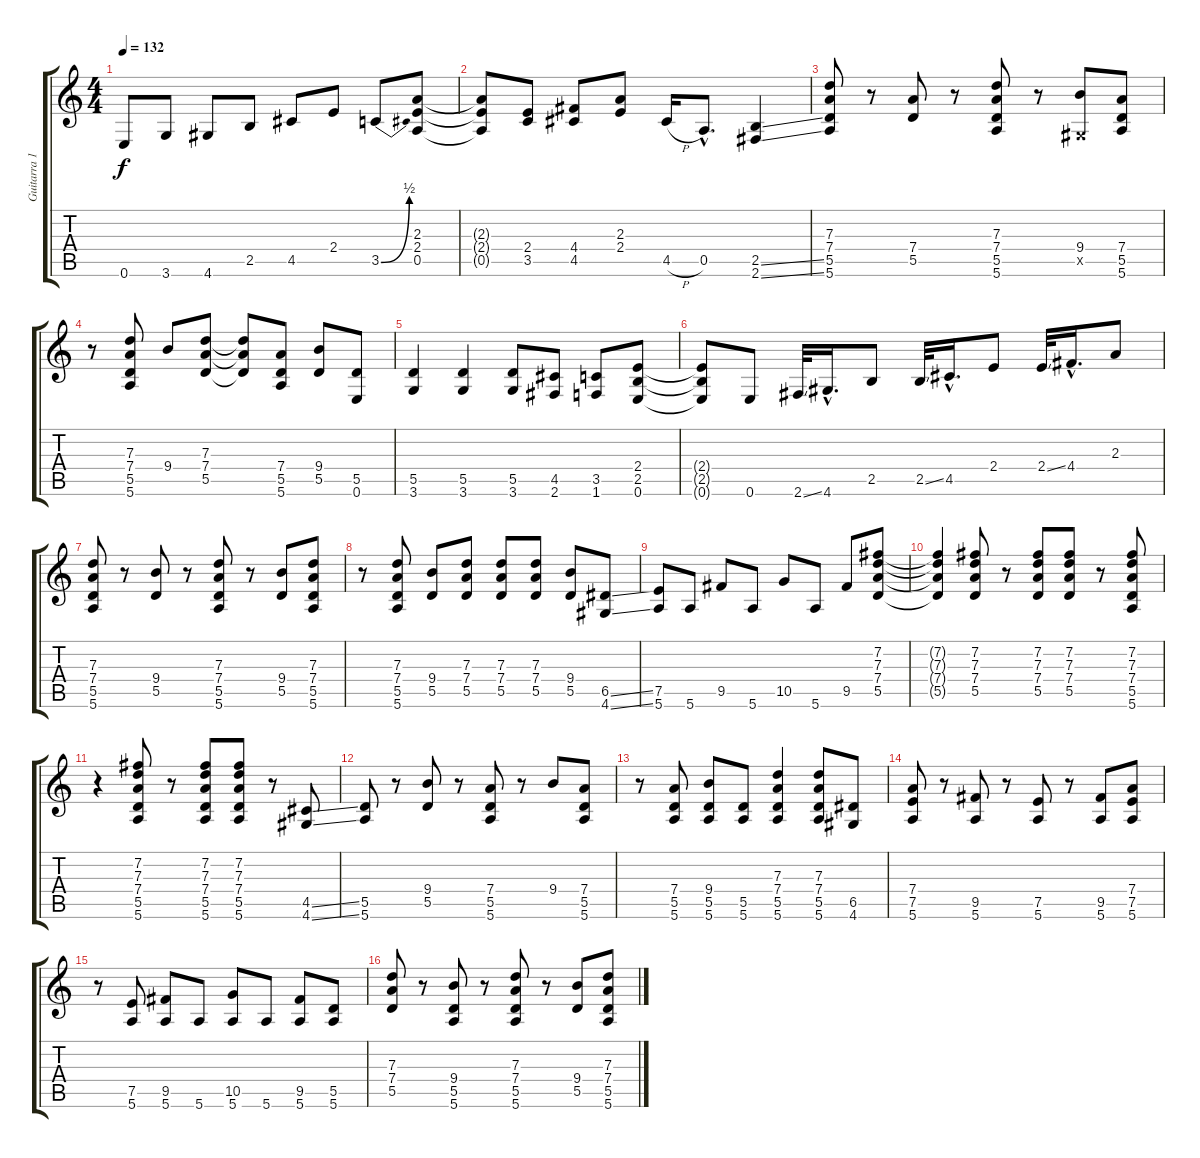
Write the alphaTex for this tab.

\track ("Guitarra 1" "Guitarra 1") {instrument overdrivenguitar}
\staff {score tabs}
\tuning (E4 B3 G3 D3 A2 E2) {hide}
\ts (4 4)
\tempo 132
\clef g2
\ks c
0.6.8{dy f} 3.6.8 4.6.8 2.5.8 4.5.8 2.4.8 3.5{be (bend 0 0 60 2)}.8 (2.3 2.4 0.5).8 |
(2.3{t} 2.4{t} 0.5{t}).8 (2.4 3.5).8 (4.4 4.5).8 (2.3 2.4).8 4.5{h}.16 0.5{hac}.8{d} (2.5{ss} 2.6{ss}).4 |
(7.3 7.4 5.5 5.6).8 r.8 (7.4 5.5).8 r.8 (7.3 7.4 5.5 5.6).8 r.8 (9.4 -1.5{x}).8 (7.4 5.5 5.6).8 |
r.8 (7.3 7.4 5.5 5.6).8 9.4.8 (7.3 7.4 5.5).8 (7.3{t} 7.4{t} 5.5{t}).8 (7.4 5.5 5.6).8 (9.4 5.5).8 (5.5 0.6).8 |
(5.5 3.6).4 (5.5 3.6).4 (5.5 3.6).8 (4.5 2.6).8 (3.5 1.6).8 (2.4 2.5 0.6).8 |
(2.4{t} 2.5{t} 0.6{t}).8 0.6.8 2.6{ss}.32 4.6{hac}.16{d} 2.5.8 2.5{ss}.32 4.5{hac}.16{d} 2.4.8 2.4{ss}.32 4.4{hac}.16{d} 2.3.8 |
(7.3 7.4 5.5 5.6).8 r.8 (9.4 5.5).8 r.8 (7.3 7.4 5.5 5.6).8 r.8 (9.4 5.5).8 (7.3 7.4 5.5 5.6).8 |
r.8 (7.3 7.4 5.5 5.6).8 (9.4 5.5).8 (7.3 7.4 5.5).8 (7.3 7.4 5.5).8 (7.3 7.4 5.5).8 (9.4 5.5).8 (6.5{ss} 4.6{ss}).8 |
(7.5 5.6).8 5.6.8 9.5.8 5.6.8 10.5.8 5.6.8 9.5.8 (7.2 7.3 7.4 5.5).8 |
(7.2{t} 7.3{t} 7.4{t} 5.5{t}).4 (7.2 7.3 7.4 5.5).8 r.8 (7.2 7.3 7.4 5.5).8 (7.2 7.3 7.4 5.5).8 r.8 (7.2 7.3 7.4 5.5 5.6).8 |
r.4 (7.2 7.3 7.4 5.5 5.6).8 r.8 (7.2 7.3 7.4 5.5 5.6).8 (7.2 7.3 7.4 5.5 5.6).8 r.8 (4.5{ss} 4.6{ss}).8 |
(5.5 5.6).8 r.8 (9.4 5.5).8 r.8 (7.4 5.5 5.6).8 r.8 9.4.8 (7.4 5.5 5.6).8 |
r.8 (7.4 5.5 5.6).8 (9.4 5.5 5.6).8 (5.5 5.6).8 (7.3 7.4 5.5 5.6).4 (7.3 7.4 5.5 5.6).8 (6.5 4.6).8 |
(7.4 7.5 5.6).8 r.8 (9.5 5.6).8 r.8 (7.5 5.6).8 r.8 (9.5 5.6).8 (7.4 7.5 5.6).8 |
r.8 (7.5 5.6).8 (9.5 5.6).8 5.6.8 (10.5 5.6).8 5.6.8 (9.5 5.6).8 (5.5 5.6).8 |
(7.3 7.4 5.5).8 r.8 (9.4 5.5 5.6).8 r.8 (7.3 7.4 5.5 5.6).8 r.8 (9.4 5.5).8 (7.3 7.4 5.5 5.6).8
